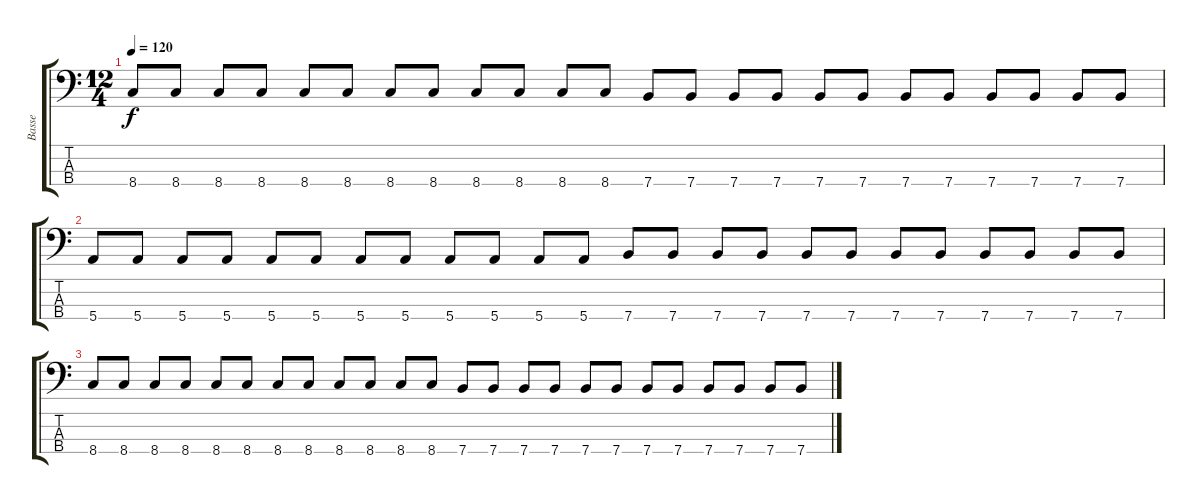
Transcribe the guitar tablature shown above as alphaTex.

\track ("Basse" "Basse") {instrument electricbasspick}
\staff {score tabs}
\tuning (G2 D2 A1 E1) {hide}
\ts (12 4)
\tempo 120
\clef f4
\ks c
8.4.8{dy f} 8.4.8 8.4.8 8.4.8 8.4.8 8.4.8 8.4.8 8.4.8 8.4.8 8.4.8 8.4.8 8.4.8 7.4.8 7.4.8 7.4.8 7.4.8 7.4.8 7.4.8 7.4.8 7.4.8 7.4.8 7.4.8 7.4.8 7.4.8 |
5.4.8 5.4.8 5.4.8 5.4.8 5.4.8 5.4.8 5.4.8 5.4.8 5.4.8 5.4.8 5.4.8 5.4.8 7.4.8 7.4.8 7.4.8 7.4.8 7.4.8 7.4.8 7.4.8 7.4.8 7.4.8 7.4.8 7.4.8 7.4.8 |
8.4.8 8.4.8 8.4.8 8.4.8 8.4.8 8.4.8 8.4.8 8.4.8 8.4.8 8.4.8 8.4.8 8.4.8 7.4.8 7.4.8 7.4.8 7.4.8 7.4.8 7.4.8 7.4.8 7.4.8 7.4.8 7.4.8 7.4.8 7.4.8
